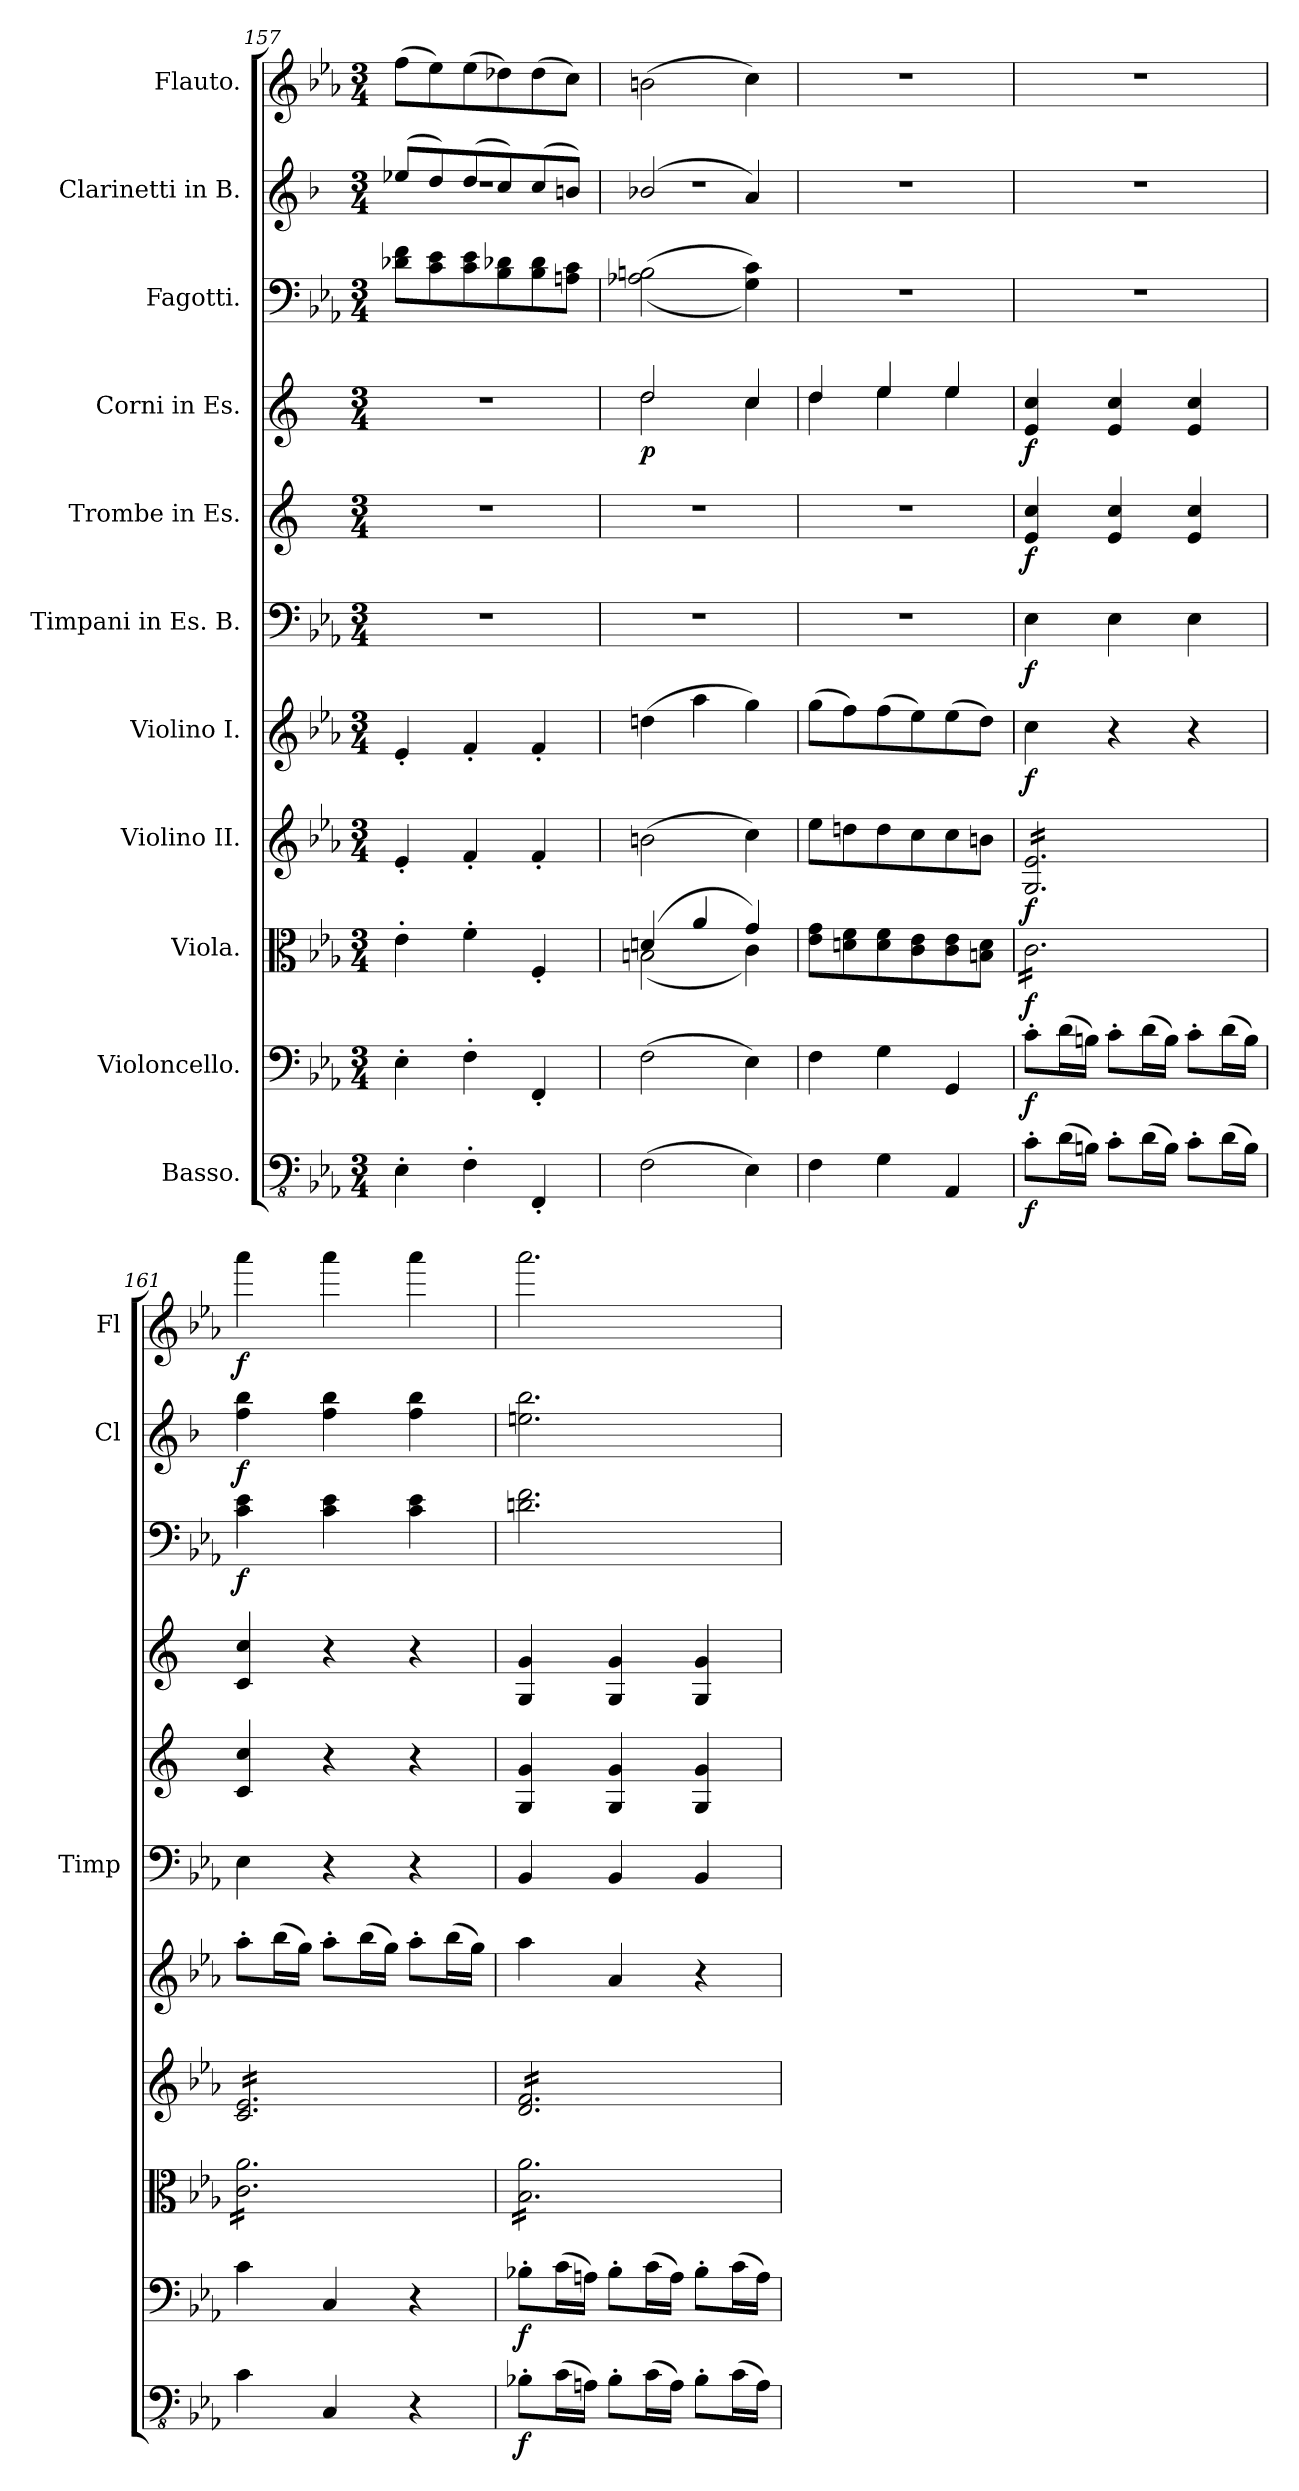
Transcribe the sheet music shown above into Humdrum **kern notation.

**kern	**dynam	**kern	**dynam	**kern	**dynam	**kern	**dynam	**kern	**dynam	**kern	**dynam	**kern	**dynam	**kern	**dynam	**kern	**dynam	**kern	**dynam	**kern	**dynam
*part11	*part11	*part10	*part10	*part9	*part9	*part8	*part8	*part7	*part7	*part6	*part6	*part5	*part5	*part4	*part4	*part3	*part3	*part2	*part2	*part1	*part1
*staff11	*staff11	*staff10	*staff10	*staff9	*staff9	*staff8	*staff8	*staff7	*staff7	*staff6	*staff6	*staff5	*staff5	*staff4	*staff4	*staff3	*staff3	*staff2	*staff2	*staff1	*staff1
*I"Basso.	*	*I"Violoncello.	*	*I"Viola.	*	*I"Violino II.	*	*I"Violino I.	*	*I"Timpani in Es. B.	*	*I"Trombe in Es.	*	*I"Corni in Es.	*	*I"Fagotti.	*	*I"Clarinetti in B.	*	*I"Flauto.	*
*	*	*	*	*	*	*	*	*	*	*I'Timp	*	*	*	*	*	*	*	*I'Cl	*	*I'Fl	*
*clefFv4	*	*clefF4	*	*clefC3	*	*clefG2	*	*clefG2	*	*clefF4	*	*clefG2	*	*clefG2	*	*clefF4	*	*clefG2	*	*clefG2	*
*	*	*	*	*	*	*	*	*	*	*	*	*ITrd-2c-3	*	*ITrd5c9	*	*	*	*ITrd1c2	*	*	*
*k[b-e-a-]	*	*k[b-e-a-]	*	*k[b-e-a-]	*	*k[b-e-a-]	*	*k[b-e-a-]	*	*k[b-e-a-]	*	*k[b-e-a-]	*	*k[b-e-a-]	*	*k[b-e-a-]	*	*k[b-e-a-]	*	*k[b-e-a-]	*
*M3/4	*	*M3/4	*	*M3/4	*	*M3/4	*	*M3/4	*	*M3/4	*	*M3/4	*	*M3/4	*	*M3/4	*	*M3/4	*	*M3/4	*
=157	=157	=157	=157	=157	=157	=157	=157	=157	=157	=157	=157	=157	=157	=157	=157	=157	=157	=157	=157	=157	=157
*	*	*	*	*	*	*	*	*	*	*	*	*	*	*	*	*	*	*^	*	*	*
4EE-'\	.	4E-'\	.	4e-'\	.	4e-'/	.	4e-'/	.	2.r	.	2.r	.	2.r	.	8d-X\ 8f\L	.	(>8dd-X/L	2.rdd	.	(>8ff\L	.
.	.	.	.	.	.	.	.	.	.	.	.	.	.	.	.	8c\ 8e-\	.	8cc/)	.	.	8ee-\)	.
4FF'\	.	4F'\	.	4f'\	.	4f'/	.	4f'/	.	.	.	.	.	.	.	8c\ 8e-\	.	(>8cc/	.	.	(>8ee-\	.
.	.	.	.	.	.	.	.	.	.	.	.	.	.	.	.	8B-\ 8d-X\	.	8b-/)	.	.	8dd-X\)	.
4FFF'/	.	4FF'/	.	4F'/	.	4f'/	.	4f'/	.	.	.	.	.	.	.	8B-\ 8d-\	.	(>8b-/	.	.	(>8dd-\	.
.	.	.	.	.	.	.	.	.	.	.	.	.	.	.	.	8An\ 8c\J	.	8an/J)	.	.	8cc\J)	.
=158	=158	=158	=158	=158	=158	=158	=158	=158	=158	=158	=158	=158	=158	=158	=158	=158	=158	=158	=158	=158	=158	=158
*	*	*	*	*^	*	*	*	*	*	*	*	*	*	*^	*	*	*	*	*	*	*	*
!	!	!	!	!	!	!	!	!	!	!	!	!	!	!	!	!	!LO:DY:b	!	!	!	!	!	!	!
(>2FF\	.	(>2F\	.	(>4dn/	(<2Bn\	.	(>2bn\	.	(>4ddn\	.	2.r	.	2.r	.	2f/	2f\	p	(<(>2A-X\ 2Bn\	.	(>2a-X/	2.rdd	.	(>2bn\	.
.	.	.	.	4a-/	.	.	.	.	4aa-\	.	.	.	.	.	.	.	.	.	.	.	.	.	.	.
4EE-\)	.	4E-\)	.	4g/)	4c\)	.	4cc\)	.	4gg\)	.	.	.	.	.	4e-/	4e-\	.	4G\ 4c\))	.	4g/)	.	.	4cc\)	.
*	*	*	*	*v	*v	*	*	*	*	*	*	*	*	*	*	*	*	*	*	*v	*v	*	*	*
=159	=159	=159	=159	=159	=159	=159	=159	=159	=159	=159	=159	=159	=159	=159	=159	=159	=159	=159	=159	=159	=159	=159
4FF\	.	4F\	.	8e-\ 8g\L	.	8ee-\L	.	(>8gg\L	.	2.r	.	2.r	.	4f/	4f\	.	2.r	.	2.r	.	2.r	.
.	.	.	.	8dn\ 8f\	.	8ddn\	.	8ff\)	.	.	.	.	.	.	.	.	.	.	.	.	.	.
4GG\	.	4G\	.	8d\ 8f\	.	8dd\	.	(>8ff\	.	.	.	.	.	4g/	4g\	.	.	.	.	.	.	.
.	.	.	.	8c\ 8e-\	.	8cc\	.	8ee-\)	.	.	.	.	.	.	.	.	.	.	.	.	.	.
4AAA-/	.	4GG/	.	8c\ 8e-\	.	8cc\	.	(>8ee-\	.	.	.	.	.	4g/	4g\	.	.	.	.	.	.	.
.	.	.	.	8Bn\ 8d\J	.	8bn\J	.	8dd\J)	.	.	.	.	.	.	.	.	.	.	.	.	.	.
*	*	*	*	*	*	*	*	*	*	*	*	*	*	*v	*v	*	*	*	*	*	*	*
=160	=160	=160	=160	=160	=160	=160	=160	=160	=160	=160	=160	=160	=160	=160	=160	=160	=160	=160	=160	=160	=160
!	!LO:DY:b	!	!LO:DY:b	!	!LO:DY:b	!	!LO:DY:b	!	!LO:DY:b	!	!LO:DY:b	!	!LO:DY:b	!	!LO:DY:b	!	!	!	!	!	!
*	*	*	*	*tremolo	*	*	*	*	*	*	*	*	*	*	*	*	*	*	*	*	*
*	*	*	*	*	*	*tremolo	*	*	*	*	*	*	*	*	*	*	*	*	*	*	*
8C'\L	f	8c'\L	f	16c\LL	f	16G/ 16e-/LL	f	4cc\	f	4E-\	f	4g/ 4ee-/	f	4G/ 4e-/	f	2.r	.	2.r	.	2.r	.
.	.	.	.	16c\	.	16G/ 16e-/	.	.	.	.	.	.	.	.	.	.	.	.	.	.	.
(>16D\L	.	(>16d\L	.	16c\	.	16G/ 16e-/	.	.	.	.	.	.	.	.	.	.	.	.	.	.	.
16BBn\JJ)	.	16Bn\JJ)	.	16c\	.	16G/ 16e-/	.	.	.	.	.	.	.	.	.	.	.	.	.	.	.
8C'\L	.	8c'\L	.	16c\	.	16G/ 16e-/	.	4r	.	4E-\	.	4g/ 4ee-/	.	4G/ 4e-/	.	.	.	.	.	.	.
.	.	.	.	16c\	.	16G/ 16e-/	.	.	.	.	.	.	.	.	.	.	.	.	.	.	.
(>16D\L	.	(>16d\L	.	16c\	.	16G/ 16e-/	.	.	.	.	.	.	.	.	.	.	.	.	.	.	.
16BB\JJ)	.	16B\JJ)	.	16c\	.	16G/ 16e-/	.	.	.	.	.	.	.	.	.	.	.	.	.	.	.
8C'\L	.	8c'\L	.	16c\	.	16G/ 16e-/	.	4r	.	4E-\	.	4g/ 4ee-/	.	4G/ 4e-/	.	.	.	.	.	.	.
.	.	.	.	16c\	.	16G/ 16e-/	.	.	.	.	.	.	.	.	.	.	.	.	.	.	.
(>16D\L	.	(>16d\L	.	16c\	.	16G/ 16e-/	.	.	.	.	.	.	.	.	.	.	.	.	.	.	.
16BB\JJ)	.	16B\JJ)	.	16c\JJ	.	16G/ 16e-/JJ	.	.	.	.	.	.	.	.	.	.	.	.	.	.	.
=161	=161	=161	=161	=161	=161	=161	=161	=161	=161	=161	=161	=161	=161	=161	=161	=161	=161	=161	=161	=161	=161
!	!	!	!	!	!	!	!	!	!	!	!	!	!	!	!	!	!LO:DY:b	!	!LO:DY:b	!	!LO:DY:b
4C\	.	4c\	.	16c\ 16a-\LL	.	16c/ 16e-/LL	.	8aa-'\L	.	4E-\	.	4e-/ 4ee-/	.	4E-/ 4e-/	.	4c\ 4e-\	f	4ee-\ 4aa-\	f	4aaa-\	f
.	.	.	.	16c\ 16a-\	.	16c/ 16e-/	.	.	.	.	.	.	.	.	.	.	.	.	.	.	.
.	.	.	.	16c\ 16a-\	.	16c/ 16e-/	.	(>16bb-\L	.	.	.	.	.	.	.	.	.	.	.	.	.
.	.	.	.	16c\ 16a-\	.	16c/ 16e-/	.	16gg\JJ)	.	.	.	.	.	.	.	.	.	.	.	.	.
4CC/	.	4C/	.	16c\ 16a-\	.	16c/ 16e-/	.	8aa-'\L	.	4r	.	4r	.	4r	.	4c\ 4e-\	.	4ee-\ 4aa-\	.	4aaa-\	.
.	.	.	.	16c\ 16a-\	.	16c/ 16e-/	.	.	.	.	.	.	.	.	.	.	.	.	.	.	.
.	.	.	.	16c\ 16a-\	.	16c/ 16e-/	.	(>16bb-\L	.	.	.	.	.	.	.	.	.	.	.	.	.
.	.	.	.	16c\ 16a-\	.	16c/ 16e-/	.	16gg\JJ)	.	.	.	.	.	.	.	.	.	.	.	.	.
4r	.	4r	.	16c\ 16a-\	.	16c/ 16e-/	.	8aa-'\L	.	4r	.	4r	.	4r	.	4c\ 4e-\	.	4ee-\ 4aa-\	.	4aaa-\	.
.	.	.	.	16c\ 16a-\	.	16c/ 16e-/	.	.	.	.	.	.	.	.	.	.	.	.	.	.	.
.	.	.	.	16c\ 16a-\	.	16c/ 16e-/	.	(>16bb-\L	.	.	.	.	.	.	.	.	.	.	.	.	.
.	.	.	.	16c\ 16a-\JJ	.	16c/ 16e-/JJ	.	16gg\JJ)	.	.	.	.	.	.	.	.	.	.	.	.	.
=162	=162	=162	=162	=162	=162	=162	=162	=162	=162	=162	=162	=162	=162	=162	=162	=162	=162	=162	=162	=162	=162
!	!LO:DY:b	!	!LO:DY:b	!	!	!	!	!	!	!	!	!	!	!	!	!	!	!	!	!	!
8BB-X'\L	f	8B-X'\L	f	16B-\ 16a-\LL	.	16d/ 16f/LL	.	4aa-\	.	4BB-/	.	4B-/ 4b-/	.	4BB-/ 4B-/	.	2.dn\ 2.f\	.	2.ddn\ 2.aa-\	.	2.aaa-\	.
.	.	.	.	16B-\ 16a-\	.	16d/ 16f/	.	.	.	.	.	.	.	.	.	.	.	.	.	.	.
(>16C\L	.	(>16c\L	.	16B-\ 16a-\	.	16d/ 16f/	.	.	.	.	.	.	.	.	.	.	.	.	.	.	.
16AAn\JJ)	.	16An\JJ)	.	16B-\ 16a-\	.	16d/ 16f/	.	.	.	.	.	.	.	.	.	.	.	.	.	.	.
8BB-'\L	.	8B-'\L	.	16B-\ 16a-\	.	16d/ 16f/	.	4a-/	.	4BB-/	.	4B-/ 4b-/	.	4BB-/ 4B-/	.	.	.	.	.	.	.
.	.	.	.	16B-\ 16a-\	.	16d/ 16f/	.	.	.	.	.	.	.	.	.	.	.	.	.	.	.
(>16C\L	.	(>16c\L	.	16B-\ 16a-\	.	16d/ 16f/	.	.	.	.	.	.	.	.	.	.	.	.	.	.	.
16AA\JJ)	.	16A\JJ)	.	16B-\ 16a-\	.	16d/ 16f/	.	.	.	.	.	.	.	.	.	.	.	.	.	.	.
8BB-'\L	.	8B-'\L	.	16B-\ 16a-\	.	16d/ 16f/	.	4r	.	4BB-/	.	4B-/ 4b-/	.	4BB-/ 4B-/	.	.	.	.	.	.	.
.	.	.	.	16B-\ 16a-\	.	16d/ 16f/	.	.	.	.	.	.	.	.	.	.	.	.	.	.	.
(>16C\L	.	(>16c\L	.	16B-\ 16a-\	.	16d/ 16f/	.	.	.	.	.	.	.	.	.	.	.	.	.	.	.
16AA\JJ)	.	16A\JJ)	.	16B-\ 16a-\JJ	.	16d/ 16f/JJ	.	.	.	.	.	.	.	.	.	.	.	.	.	.	.
*	*	*	*	*	*	*Xtremolo	*	*	*	*	*	*	*	*	*	*	*	*	*	*	*
*	*	*	*	*Xtremolo	*	*	*	*	*	*	*	*	*	*	*	*	*	*	*	*	*
=	=	=	=	=	=	=	=	=	=	=	=	=	=	=	=	=	=	=	=	=	=
*-	*-	*-	*-	*-	*-	*-	*-	*-	*-	*-	*-	*-	*-	*-	*-	*-	*-	*-	*-	*-	*-
